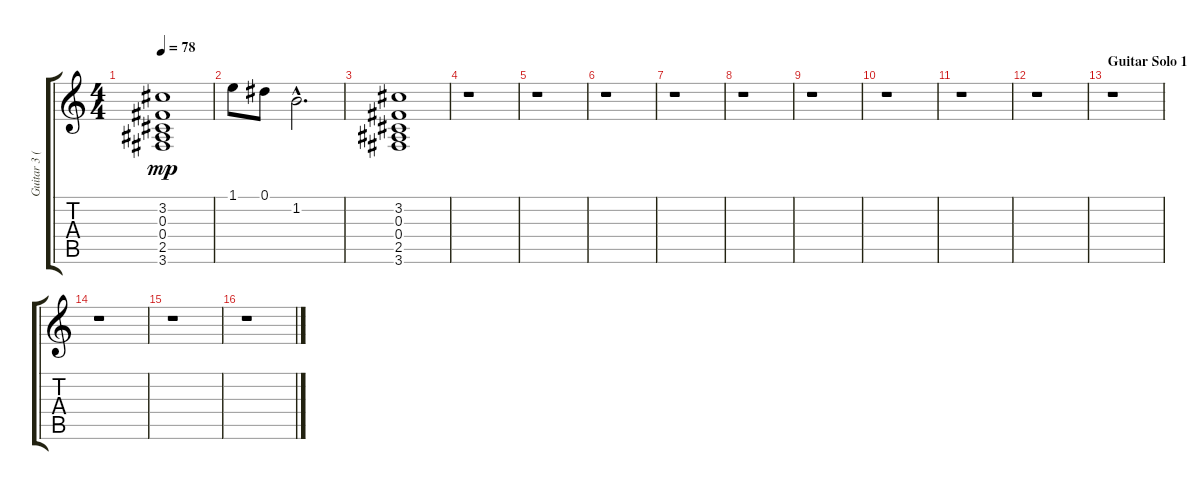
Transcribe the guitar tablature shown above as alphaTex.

\track ("Guitar 3 (Gilbey)" "Guitar 3 (") {instrument acousticguitarsteel}
\staff {score tabs}
\tuning (Eb4 Bb3 Gb3 Db3 Ab2 Eb2) {hide}
\ts (4 4)
\tempo 78
\clef g2
\ks c
(3.2 0.3 0.4 2.5 3.6).1{dy mp} |
1.1.8 0.1.8 1.2{hac}.2{d} |
(3.2 0.3 0.4 2.5 3.6).1 |
r.1 |
r.1 |
r.1 |
r.1 |
r.1 |
r.1 |
r.1 |
r.1 |
r.1 |
\section ("" "Guitar Solo 1")
r.1 |
r.1 |
r.1 |
r.1
